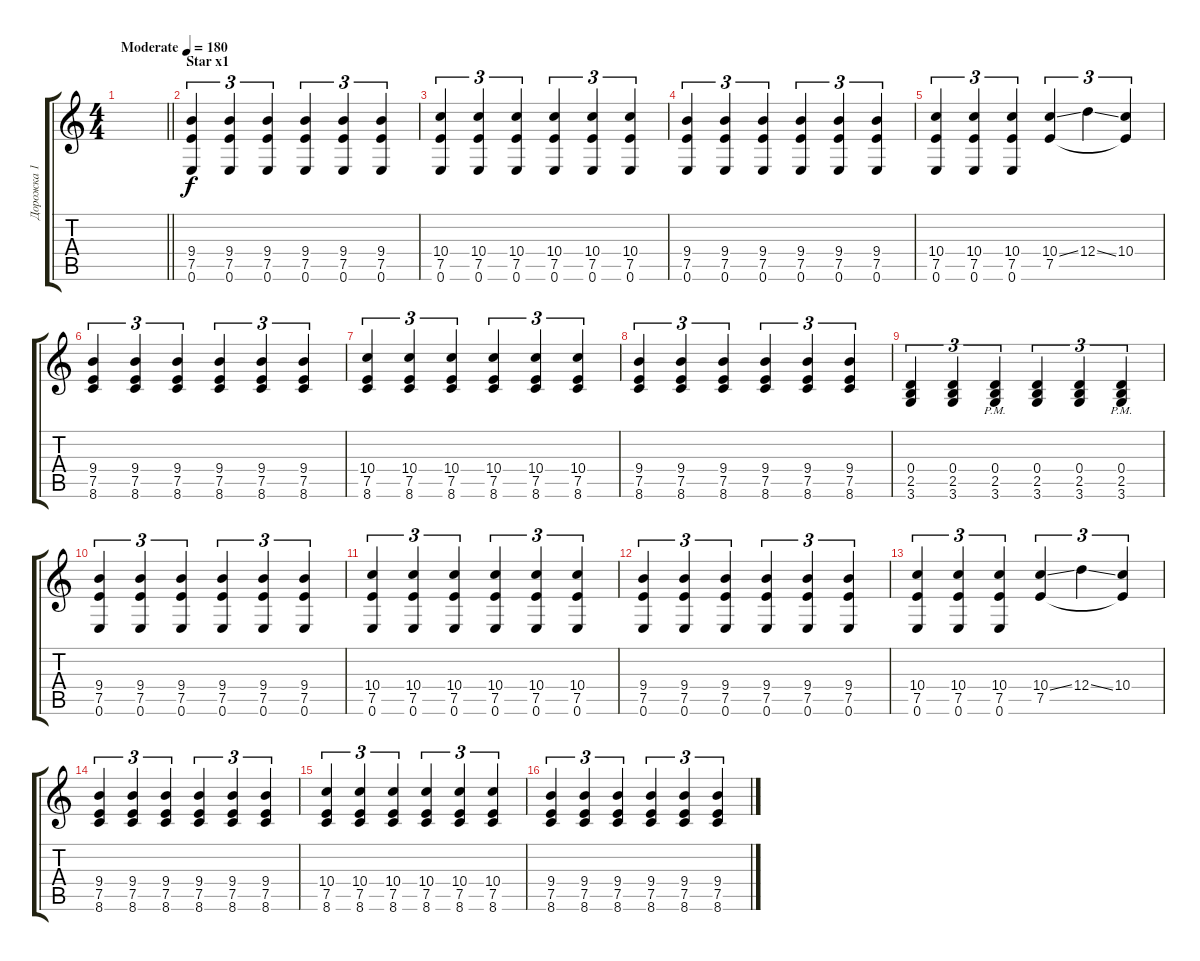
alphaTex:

\track ("Дорожка 1" "Дорожка 1") {instrument distortionguitar}
\staff {score tabs}
\tuning (E4 B3 G3 D3 A2 E2) {hide}
\ts (4 4)
\tempo (180 "Moderate")
\clef g2
\barLineRight lightlight
\ks c
|
\section ("" "Star x1")
(9.4 7.5 0.6).4{tu (3 2)} (9.4 7.5 0.6).4{tu (3 2)} (9.4 7.5 0.6).4{tu (3 2)} (9.4 7.5 0.6).4{tu (3 2)} (9.4 7.5 0.6).4{tu (3 2)} (9.4 7.5 0.6).4{tu (3 2)} |
(10.4 7.5 0.6).4{tu (3 2)} (10.4 7.5 0.6).4{tu (3 2)} (10.4 7.5 0.6).4{tu (3 2)} (10.4 7.5 0.6).4{tu (3 2)} (10.4 7.5 0.6).4{tu (3 2)} (10.4 7.5 0.6).4{tu (3 2)} |
(9.4 7.5 0.6).4{tu (3 2)} (9.4 7.5 0.6).4{tu (3 2)} (9.4 7.5 0.6).4{tu (3 2)} (9.4 7.5 0.6).4{tu (3 2)} (9.4 7.5 0.6).4{tu (3 2)} (9.4 7.5 0.6).4{tu (3 2)} |
(10.4 7.5 0.6).4{tu (3 2)} (10.4 7.5 0.6).4{tu (3 2)} (10.4 7.5 0.6).4{tu (3 2)} (10.4{ss} 7.5).4{tu (3 2)} 12.4{ss}.4{tu (3 2)} (10.4 7.5{t}).4{tu (3 2)} |
(9.4 7.5 8.6).4{tu (3 2)} (9.4 7.5 8.6).4{tu (3 2)} (9.4 7.5 8.6).4{tu (3 2)} (9.4 7.5 8.6).4{tu (3 2)} (9.4 7.5 8.6).4{tu (3 2)} (9.4 7.5 8.6).4{tu (3 2)} |
(10.4 7.5 8.6).4{tu (3 2)} (10.4 7.5 8.6).4{tu (3 2)} (10.4 7.5 8.6).4{tu (3 2)} (10.4 7.5 8.6).4{tu (3 2)} (10.4 7.5 8.6).4{tu (3 2)} (10.4 7.5 8.6).4{tu (3 2)} |
(9.4 7.5 8.6).4{tu (3 2)} (9.4 7.5 8.6).4{tu (3 2)} (9.4 7.5 8.6).4{tu (3 2)} (9.4 7.5 8.6).4{tu (3 2)} (9.4 7.5 8.6).4{tu (3 2)} (9.4 7.5 8.6).4{tu (3 2)} |
(0.4 2.5 3.6).4{tu (3 2)} (0.4 2.5 3.6).4{tu (3 2)} (0.4{pm} 2.5{pm} 3.6{pm}).4{tu (3 2)} (0.4 2.5 3.6).4{tu (3 2)} (0.4 2.5 3.6).4{tu (3 2)} (0.4{pm} 2.5{pm} 3.6{pm}).4{tu (3 2)} |
(9.4 7.5 0.6).4{tu (3 2)} (9.4 7.5 0.6).4{tu (3 2)} (9.4 7.5 0.6).4{tu (3 2)} (9.4 7.5 0.6).4{tu (3 2)} (9.4 7.5 0.6).4{tu (3 2)} (9.4 7.5 0.6).4{tu (3 2)} |
(10.4 7.5 0.6).4{tu (3 2)} (10.4 7.5 0.6).4{tu (3 2)} (10.4 7.5 0.6).4{tu (3 2)} (10.4 7.5 0.6).4{tu (3 2)} (10.4 7.5 0.6).4{tu (3 2)} (10.4 7.5 0.6).4{tu (3 2)} |
(9.4 7.5 0.6).4{tu (3 2)} (9.4 7.5 0.6).4{tu (3 2)} (9.4 7.5 0.6).4{tu (3 2)} (9.4 7.5 0.6).4{tu (3 2)} (9.4 7.5 0.6).4{tu (3 2)} (9.4 7.5 0.6).4{tu (3 2)} |
(10.4 7.5 0.6).4{tu (3 2)} (10.4 7.5 0.6).4{tu (3 2)} (10.4 7.5 0.6).4{tu (3 2)} (10.4{ss} 7.5).4{tu (3 2)} 12.4{ss}.4{tu (3 2)} (10.4 7.5{t}).4{tu (3 2)} |
(9.4 7.5 8.6).4{tu (3 2)} (9.4 7.5 8.6).4{tu (3 2)} (9.4 7.5 8.6).4{tu (3 2)} (9.4 7.5 8.6).4{tu (3 2)} (9.4 7.5 8.6).4{tu (3 2)} (9.4 7.5 8.6).4{tu (3 2)} |
(10.4 7.5 8.6).4{tu (3 2)} (10.4 7.5 8.6).4{tu (3 2)} (10.4 7.5 8.6).4{tu (3 2)} (10.4 7.5 8.6).4{tu (3 2)} (10.4 7.5 8.6).4{tu (3 2)} (10.4 7.5 8.6).4{tu (3 2)} |
(9.4 7.5 8.6).4{tu (3 2)} (9.4 7.5 8.6).4{tu (3 2)} (9.4 7.5 8.6).4{tu (3 2)} (9.4 7.5 8.6).4{tu (3 2)} (9.4 7.5 8.6).4{tu (3 2)} (9.4 7.5 8.6).4{tu (3 2)}
